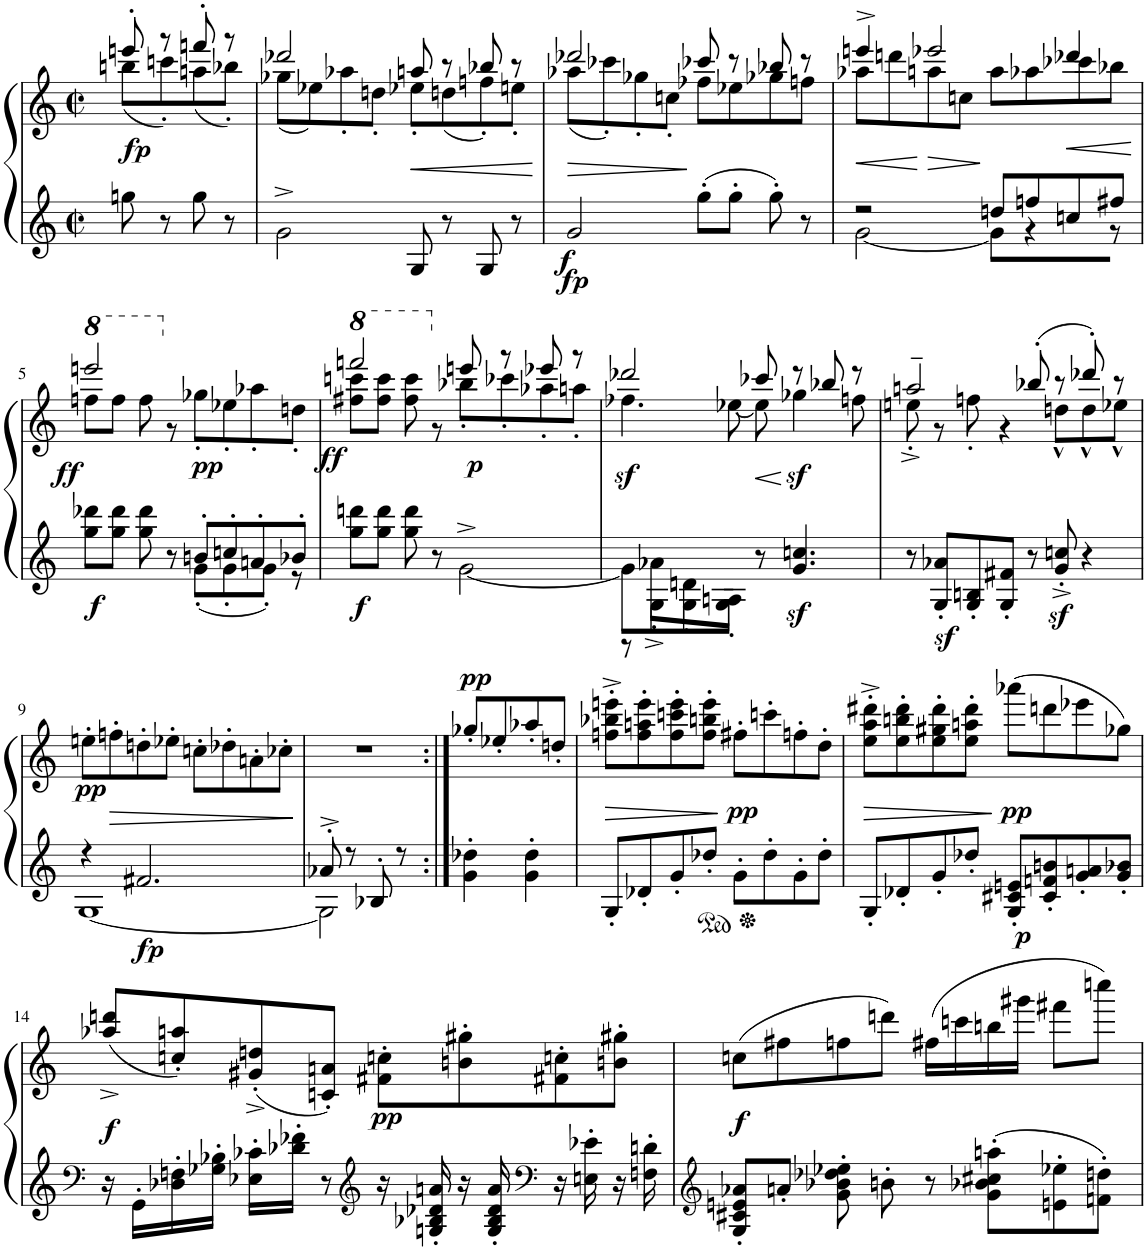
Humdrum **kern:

**kern	**kern	**dynam
*part1	*part1	*part1
*staff2	*staff1	*staff1/2
*clefG2	*clefG2	*
*k[]	*k[]	*
*M2/2	*M2/2	*
*met(c|)	*met(c|)	*
=1	=1	=1
*	*^	*
!	!	!	!LO:DY:b
8ggn\	8eeen'/	(8bbn\L	fp
8r	8r	8cccn'\)	.
8gg\	8fffn'/	(8aan\	.
8r	8r	8bb-X'\J)	.
=2	=2	=2	=2
2g^\	2ddd-X/	(8gg-X\L	.
.	.	8ee-X\)	.
.	.	8aa-X'\	.
.	.	8ddn'\J	.
!	!	!	!LO:HP:b
8G/	8aan/	8ee-X'\L	<
8r	8r	(8ddn\	.
8G/	8bb-X/	8ffn'\)	.
8r	8r	8een'\J	.
*	*v	*v	*
.	.	[
=3	=3	=3
!	!	!LO:HP:b
*	*^	*
!	!	!	!LO:DY:n=1:b=2
!	!	!	!LO:DY:n=2:b=2
2g/	2ddd-X/	(8aa-X\L	> fp f
.	.	8ccc-X'\)	.
.	.	8gg-X'\	.
.	.	8ccn'\J	.
8gg'\L	8ccc-X/	8ff-X\L	]
8gg'\J	8r	8ee-X\	.
8gg'\	8bb-X/	8gg-X\	.
8r	8r	8ffn\J	.
=4	=4	=4	=4
*^	*	*	*
!	!	!	!	!LO:HP:b
2r	[2g\	4eeen^/	8aa-X\L	<
.	.	.	8dddn\	.
!	!	!	!	!LO:HP:n=1:b
.	.	2eee-X/	8aan\	[ >
.	.	.	8ccn\J	.
8ddn/L	8g\]	.	8aa\L	]
8ffn/	4r	.	8aa-X\	.
!	!	!	!	!LO:HP:b
8ccn/	.	4ddd-X/	8ccc-X\	<
8ff#X/J	8r	.	8bb-X\J	.
*v	*v	*	*	*
*	*v	*v	*
.	.	[
!!LO:LB:g=z
=5	=5	=5
*^	*	*
*	*	*8va	*
*	*	*^	*
!	!	!	!	!LO:DY:b=2
!	!	!	!	!LO:DY:n=1:b
8gg\ 8ddd-X\L	2ryy	2eeeen/	8fffn\L	f ff
8gg\ 8ddd-\J	.	.	8fff\J	.
8gg\ 8ddd-\	.	.	8fff\	.
*	*	*X8va	*	*
8r	.	.	8r	.
!	!	!	!	!LO:DY:n=2:b
8bn'/L	8g'\L	2ryy	8gg-X'\L	pp
8ccn'/	8g'\	.	8ee-X'\	.
8an'/	8g'\J	.	8aa-X'\	.
8b-X'/J	8r	.	8ddn'\J	.
*v	*v	*	*	*
=6	=6	=6	=6
*	*8va	*	*
*^	*	*	*
!	!	!	!	!LO:DY:b=2
!	!	!	!	!LO:DY:n=1:b
*v	*v	*	*	*
8gg\ 8dddn\L	2ffffn/	8fff#X\ 8ccccn\L	f ff
8gg\ 8ddd\J	.	8fff#\ 8cccc\J	.
8gg\ 8ddd\	.	8fff#\ 8cccc\	.
*	*X8va	*	*
8r	.	8r	.
!	!	!	!LO:DY:n=2:b
[2g^\	8eeen/	8bb-X'\L	p
.	8r	8ccc-X'\	.
.	8eee-X/	8aa-X'\	.
.	8r	8aan'\J	.
=7	=7	=7	=7
*^	*	*	*
!	!	!	!	!LO:DY:b
8g\L]	8r	2ddd-X/	4.ff-X\	sf
8G\	8a-X'^\L	.	.	.
8G\	8dn'\	.	.	.
8G\J	8An'\J	.	[8ee-X\	.
!	!	!	!	!LO:HP:b
8r	2ryy	8ccc-X/	8ee-\]	<
!	!	!	!	!LO:DY:n=1:b=2
!	!	!	!	!LO:DY:n=2:b
4.g/ 4.ccn/	.	8r	4gg-X\	[ sf sf
.	.	8bb-X/	.	.
.	.	8r	8ffn\	.
*v	*v	*	*	*
=8	=8	=8	=8
8r	2aan~/	8een'^\	.
8G/z<' 8a-X/z<'L	.	8r	.
8G/' 8Bn/'	.	8ffn'\	.
8G/' 8f#X/'J	.	4r	.
8r	(8bb-X'/	.	.
8g/z<'^ 8ccn/z<'^	8r	8ddn^^\L	.
4r	8ddd-X'/)	8dd^^\	.
.	8r	8ee-X^^\J	.
!!LO:LB:g=z
=9	=9	=9	=9
*^	*	*	*
!	!	!	!	!LO:DY:b
*	*	*v	*v	*
4r	[1G	8een'\L	pp
!	!	!	!LO:HP:b
.	.	8ffn'\	>
!	!	!	!LO:DY:b=2
2.f#X/	.	8ddn'\	fp
.	.	8ee-X'\J	.
.	.	8ccn'\L	.
.	.	8dd-X'\	.
.	.	8an'\	.
.	.	8cc-X'\J	.
*v	*v	*	*
.	.	]
=10	=10	=10
*^	*	*
8a-X'^/	2G\]	1r	.
8r	.	.	.
8B-X'/	.	.	.
8r	.	.	.
2ryy	2ryy	.	.
=11:|!	=11:|!	=11:|!	=11:|!
!	!	!	!LO:DY:a
*v	*v	*	*
4g\' 4dd-X\'	8gg-X'/L	pp
.	8ee-X'/	.
4g\' 4dd-\'	8aa-X'</	.
.	8ddn'/J	.
=12	=12	=12
!	!	!LO:HP:b
8G'/L	8ffn\'^ 8bb-X\'^ 8eeen\'^L	>
8d-X'/	8ff\' 8aan\' 8eee\'	.
8g'/	8ff\' 8cccn\' 8eee\'	.
8dd-X'/J	8ff\' 8bbn\' 8eee\'J	.
!	!	!LO:DY:n=1:b
8g'\L	8ff#X'\L	] pp
8dd-'\	8cccn'\	.
8g'\	8ffn'\	.
8dd-'\J	8dd'\J	.
=13	=13	=13
!	!	!LO:HP:b
8G'/L	8ee\'^ 8aa\'^ 8ddd#X\'^L	>
8d-X'/	8ee\' 8bbn\' 8ddd#\'	.
8g'/	8ee\' 8gg#X\' 8ddd#\'	.
8dd-X'/J	8ee\' 8aan\' 8ddd#\'J	.
!	!	!LO:DY:n=1:b=2
!	!	!LO:DY:n=2:b
8G/' 8c#X/' 8en/'L	(8aaa-X\L	] p pp
8c#/' 8fn/' 8bn/'	8dddn\	.
8g/' 8an/'	8eee-X\	.
8g/' 8b-X/'J	8gg-X\J)	.
!!LO:LB:g=z
=14	=14	=14
*clefF4	*	*
!	!	!LO:DY:b
16r	(8aa-X/^ 8dddn/^L	f
16GG'\LL	.	.
16D-X\' 16Fn\'	8ccn/' 8aan/')	.
16G-X\' 16B-X\'JJ	.	.
16E-X\' 16c-X\'LL	(8g#X/'^ 8ddn/'^	.
16d-X\' 16f-X\'JJ	.	.
8r	8cn/' 8an/'J)	.
*clefG2	*	*
!	!	!LO:DY:b
16r	8f#X\' 8ccn\'L	pp
16Gn/' 16B-X/' 16d-X/' 16an/'	.	.
16r	8bn\' 8gg#X\'	.
16G/' 16B-/' 16d-/' 16a/'	.	.
*clefF4	*	*
16r	8f#X\' 8ccn\'	.
16En\' 16e-X\'	.	.
16r	8bn\' 8gg#X\'J	.
16Fn\' 16dn\'	.	.
=15	=15	=15
*clefG2	*	*
!	!	!LO:DY:b
8G/' 8c#X/' 8en/' 8a-X/'L	(8ccn\L	f
8an'/J	8ff#X\	.
8g\' 8b-X\' 8dd-X\' 8ee-X\'	8ffn\	.
8bn'\	8dddn\J)	.
8r	(16ff#X\LL	.
.	16cccn\	.
8g\' 8b-X\' 8cc#X\' 8aan\'L	16bbn\	.
.	16ggg#X\JJ	.
8en\' 8ee-X\'	8fff#X\L	.
8fn\' 8ddn\'J	8ccccn\J)	.
=	=	=
*-	*-	*-
